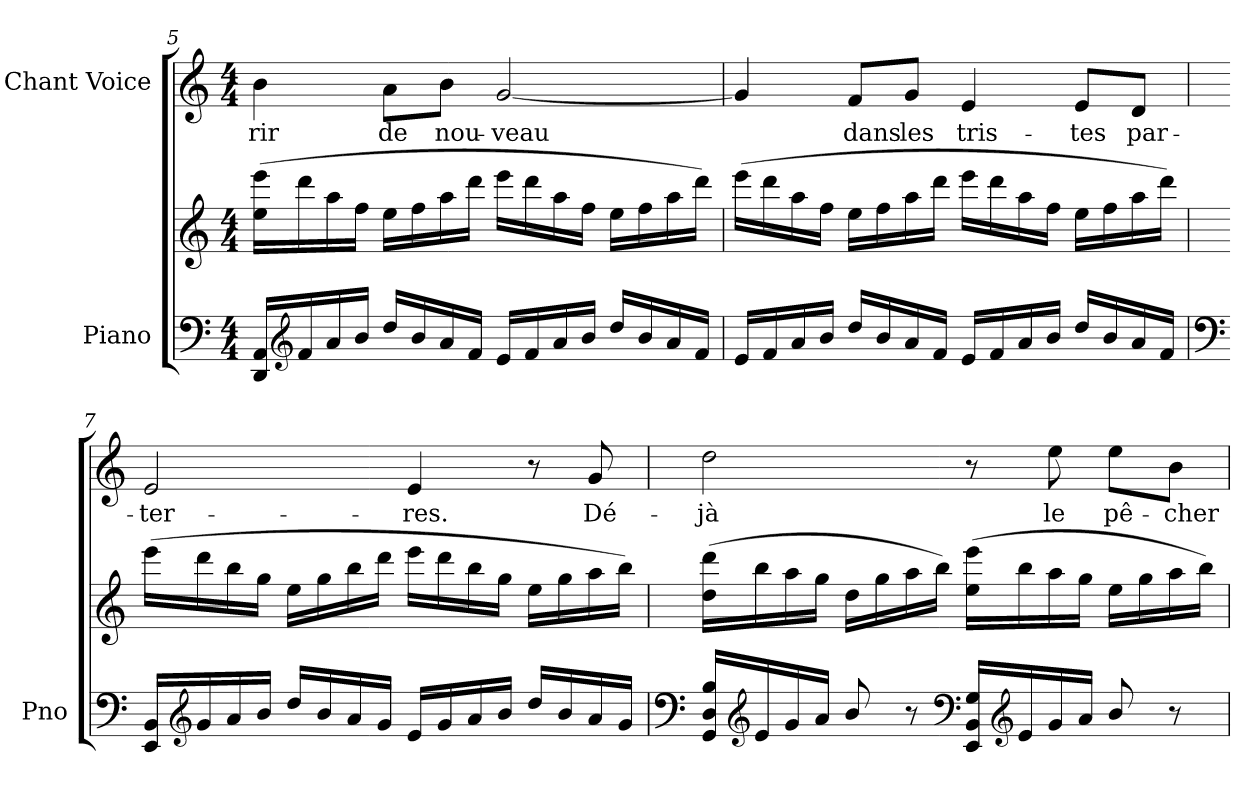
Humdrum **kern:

**kern	**kern	**kern	**text	**dynam
*part2	*part2	*part1	*part1	*part1
*staff3	*staff2	*staff1	*staff1	*staff1
*I"Piano	*	*I"Chant Voice	*	*
*I'Pno	*	*	*	*
!!LO:LB:g=z
*clefF4	*clefG2	*clefG2	*	*
*k[]	*k[]	*k[]	*	*
*M4/4	*M4/4	*M4/4	*	*
=5	=5	=5	=5	=5
!	!	!	!LO:LY:b	!
16DD/ 16AA/LL	(16ee\ 16eee\LL	4b\	-rir	.
*clefG2	*	*	*	*
16f/	16ddd\	.	.	.
16a/	16aa\	.	.	.
16b/JJ	16ff\JJ	.	.	.
!	!	!	!LO:LY:b	!
16dd/LL	16ee\LL	8a\L	de	.
16b/	16ff\	.	.	.
!	!	!	!LO:LY:b	!
16a/	16aa\	8b\J	nou-	.
16f/JJ	16ddd\JJ	.	.	.
!	!	!	!LO:LY:b	!
16e/LL	16eee\LL	[2g/	-veau	.
16f/	16ddd\	.	.	.
16a/	16aa\	.	.	.
16b/JJ	16ff\JJ	.	.	.
16dd/LL	16ee\LL	.	.	.
16b/	16ff\	.	.	.
16a/	16aa\	.	.	.
16f/JJ	16ddd\JJ)	.	.	.
!!LO:LB:g=z
=6	=6	=6	=6	=6
16e/LL	(16eee\LL	4g/]	.	.
16f/	16ddd\	.	.	.
16a/	16aa\	.	.	.
16b/JJ	16ff\JJ	.	.	.
!	!	!	!LO:LY:b	!
16dd/LL	16ee\LL	8f/L	dans	.
16b/	16ff\	.	.	.
!	!	!	!LO:LY:b	!
16a/	16aa\	8g/J	les	.
16f/JJ	16ddd\JJ	.	.	.
!	!	!	!LO:LY:b	!
16e/LL	16eee\LL	4e/	tris-	.
16f/	16ddd\	.	.	.
16a/	16aa\	.	.	.
16b/JJ	16ff\JJ	.	.	.
!	!	!	!LO:LY:b	!
16dd/LL	16ee\LL	8e/L	-tes	.
16b/	16ff\	.	.	.
!	!	!	!LO:LY:b	!
16a/	16aa\	8d/J	par-	.
16f/JJ	16ddd\JJ)	.	.	.
=7	=7	=7	=7	=7
*clefF4	*	*	*	*
!	!	!	!LO:LY:b	!
16EE/ 16BB/LL	(16eee\LL	2e/	-ter-	.
*clefG2	*	*	*	*
16g/	16ddd\	.	.	.
16a/	16bb\	.	.	.
16b/JJ	16gg\JJ	.	.	.
16dd/LL	16ee\LL	.	.	.
16b/	16gg\	.	.	.
16a/	16bb\	.	.	.
16g/JJ	16ddd\JJ	.	.	.
!	!	!	!LO:LY:b	!
16e/LL	16eee\LL	4e/	-res.	.
16g/	16ddd\	.	.	.
16a/	16bb\	.	.	.
16b/JJ	16gg\JJ	.	.	.
!	!	!	!	!LO:DY:a
!	!	!	!	!LO:DY:n=1:a
16dd/LL	16ee\LL	8r	.	other-dynamics p
16b/	16gg\	.	.	.
!	!	!	!LO:LY:b	!
16a/	16aa\	8g/	Dé-	.
16g/JJ	16bb\JJ)	.	.	.
!!LO:PB:g=z
=8	=8	=8	=8	=8
*clefF4	*	*	*	*
!	!	!	!LO:LY:b	!
16GG/ 16D/ 16B/LL	(16dd\ 16ddd\LL	2dd\	-jà	.
*clefG2	*	*	*	*
16e/	16bb\	.	.	.
16g/	16aa\	.	.	.
16a/JJ	16gg\JJ	.	.	.
8b/	16dd\LL	.	.	.
.	16gg\	.	.	.
8r	16aa\	.	.	.
.	16bb\JJ)	.	.	.
*clefF4	*	*	*	*
16EE/ 16BB/ 16G/LL	(16ee\ 16eee\LL	8r	.	.
*clefG2	*	*	*	*
16e/	16bb\	.	.	.
!	!	!	!LO:LY:b	!
16g/	16aa\	8ee\	le	.
16a/JJ	16gg\JJ	.	.	.
!	!	!	!LO:LY:b	!
8b/	16ee\LL	8ee\L	pê-	.
.	16gg\	.	.	.
!	!	!	!LO:LY:b	!
8r	16aa\	8b\J	-cher	.
.	16bb\JJ)	.	.	.
=	=	=	=	=
*-	*-	*-	*-	*-
